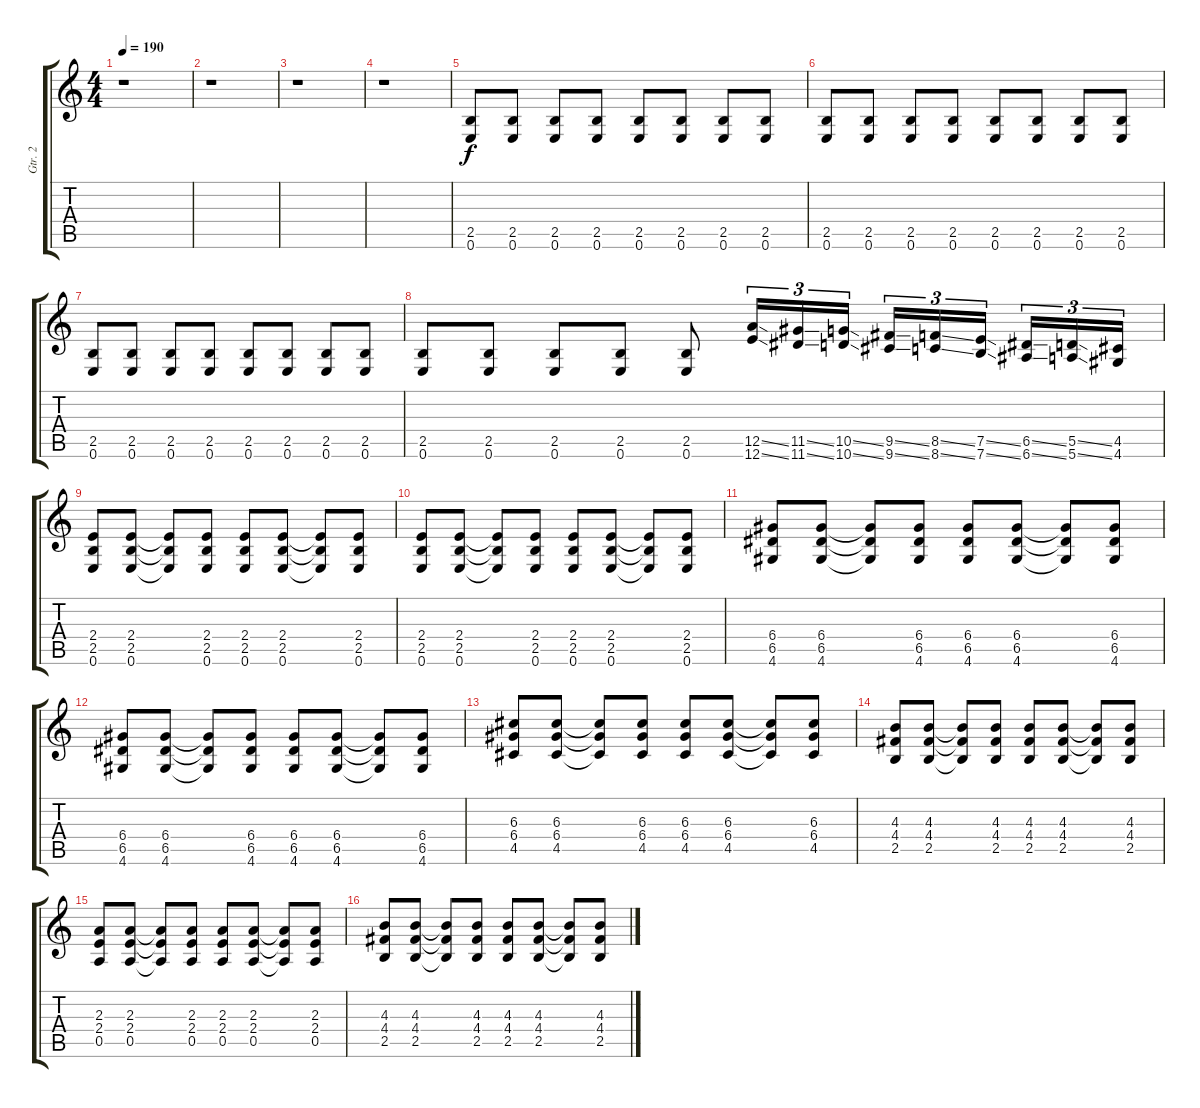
\track ("Gtr. 2" "Gtr. 2") {instrument distortionguitar}
\staff {score tabs}
\tuning (E4 B3 G3 D3 A2 E2) {hide}
\ts (4 4)
\tempo 190
\clef g2
\ks c
r.1{dy f instrument distortionguitar} |
r.1 |
r.1 |
r.1 |
(2.5 0.6).8{instrument electricguitarmuted} (2.5 0.6).8 (2.5 0.6).8 (2.5 0.6).8 (2.5 0.6).8 (2.5 0.6).8 (2.5 0.6).8 (2.5 0.6).8 |
(2.5 0.6).8{instrument electricguitarmuted} (2.5 0.6).8 (2.5 0.6).8 (2.5 0.6).8 (2.5 0.6).8 (2.5 0.6).8 (2.5 0.6).8 (2.5 0.6).8 |
(2.5 0.6).8{instrument electricguitarmuted} (2.5 0.6).8 (2.5 0.6).8 (2.5 0.6).8 (2.5 0.6).8 (2.5 0.6).8 (2.5 0.6).8 (2.5 0.6).8 |
(2.5 0.6).8{instrument electricguitarmuted} (2.5 0.6).8{instrument distortionguitar} (2.5 0.6).8 (2.5 0.6).8 (2.5 0.6).8 (12.5{ss} 12.6{ss}).16{tu (3 2) instrument guitarfretnoise} (11.5{ss} 11.6{ss}).16{tu (3 2)} (10.5{ss} 10.6{ss}).16{tu (3 2)} (9.5{ss} 9.6{ss}).16{tu (3 2)} (8.5{ss} 8.6{ss}).16{tu (3 2)} (7.5{ss} 7.6{ss}).16{tu (3 2)} (6.5{ss} 6.6{ss}).16{tu (3 2)} (5.5{ss} 5.6{ss}).16{tu (3 2)} (4.5 4.6).16{tu (3 2)} |
(2.4 2.5 0.6).8{instrument distortionguitar} (2.4 2.5 0.6).8 (2.4{t} 2.5{t} 0.6{t}).8 (2.4 2.5 0.6).8 (2.4 2.5 0.6).8 (2.4 2.5 0.6).8 (2.4{t} 2.5{t} 0.6{t}).8 (2.4 2.5 0.6).8 |
(2.4 2.5 0.6).8 (2.4 2.5 0.6).8 (2.4{t} 2.5{t} 0.6{t}).8 (2.4 2.5 0.6).8 (2.4 2.5 0.6).8 (2.4 2.5 0.6).8 (2.4{t} 2.5{t} 0.6{t}).8 (2.4 2.5 0.6).8 |
(6.4 6.5 4.6).8 (6.4 6.5 4.6).8 (6.4{t} 6.5{t} 4.6{t}).8 (6.4 6.5 4.6).8 (6.4 6.5 4.6).8 (6.4 6.5 4.6).8 (6.4{t} 6.5{t} 4.6{t}).8 (6.4 6.5 4.6).8 |
(6.4 6.5 4.6).8 (6.4 6.5 4.6).8 (6.4{t} 6.5{t} 4.6{t}).8 (6.4 6.5 4.6).8 (6.4 6.5 4.6).8 (6.4 6.5 4.6).8 (6.4{t} 6.5{t} 4.6{t}).8 (6.4 6.5 4.6).8 |
(6.3 6.4 4.5).8 (6.3 6.4 4.5).8 (6.3{t} 6.4{t} 4.5{t}).8 (6.3 6.4 4.5).8 (6.3 6.4 4.5).8 (6.3 6.4 4.5).8 (6.3{t} 6.4{t} 4.5{t}).8 (6.3 6.4 4.5).8 |
(4.3 4.4 2.5).8 (4.3 4.4 2.5).8 (4.3{t} 4.4{t} 2.5{t}).8 (4.3 4.4 2.5).8 (4.3 4.4 2.5).8 (4.3 4.4 2.5).8 (4.3{t} 4.4{t} 2.5{t}).8 (4.3 4.4 2.5).8 |
(2.3 2.4 0.5).8 (2.3 2.4 0.5).8 (2.3{t} 2.4{t} 0.5{t}).8 (2.3 2.4 0.5).8 (2.3 2.4 0.5).8 (2.3 2.4 0.5).8 (2.3{t} 2.4{t} 0.5{t}).8 (2.3 2.4 0.5).8 |
(4.3 4.4 2.5).8 (4.3 4.4 2.5).8 (4.3{t} 4.4{t} 2.5{t}).8 (4.3 4.4 2.5).8 (4.3 4.4 2.5).8 (4.3 4.4 2.5).8 (4.3{t} 4.4{t} 2.5{t}).8 (4.3 4.4 2.5).8
